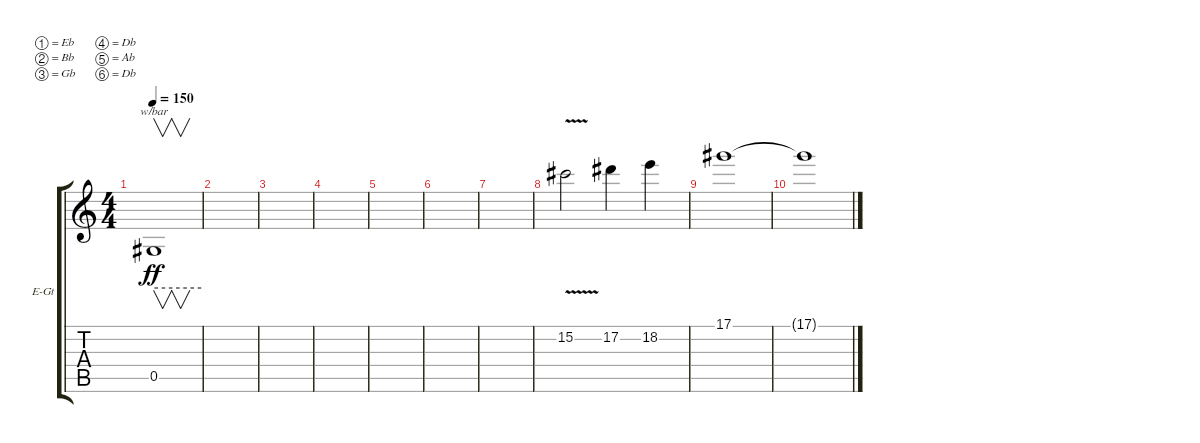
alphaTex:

\bracketExtendMode groupsimilarinstruments
\firstSystemTrackNameOrientation horizontal
\otherSystemsTrackNameOrientation horizontal
\track ("Solo Guitar 2" "E-Gt") {instrument distortionguitar}
\staff {score tabs}
\tuning (Eb4 Bb3 Gb3 Db3 Ab2 Db2)
\ts (4 4)
\tempo 150
\clef g2
\ks c
0.5{t}.1{v tbe (hold default 0 0 60 0) dy ff} |
|
|
|
|
|
|
15.2{v}.2 17.2.4 18.2.4 |
17.1.1 |
17.1{t}.1
